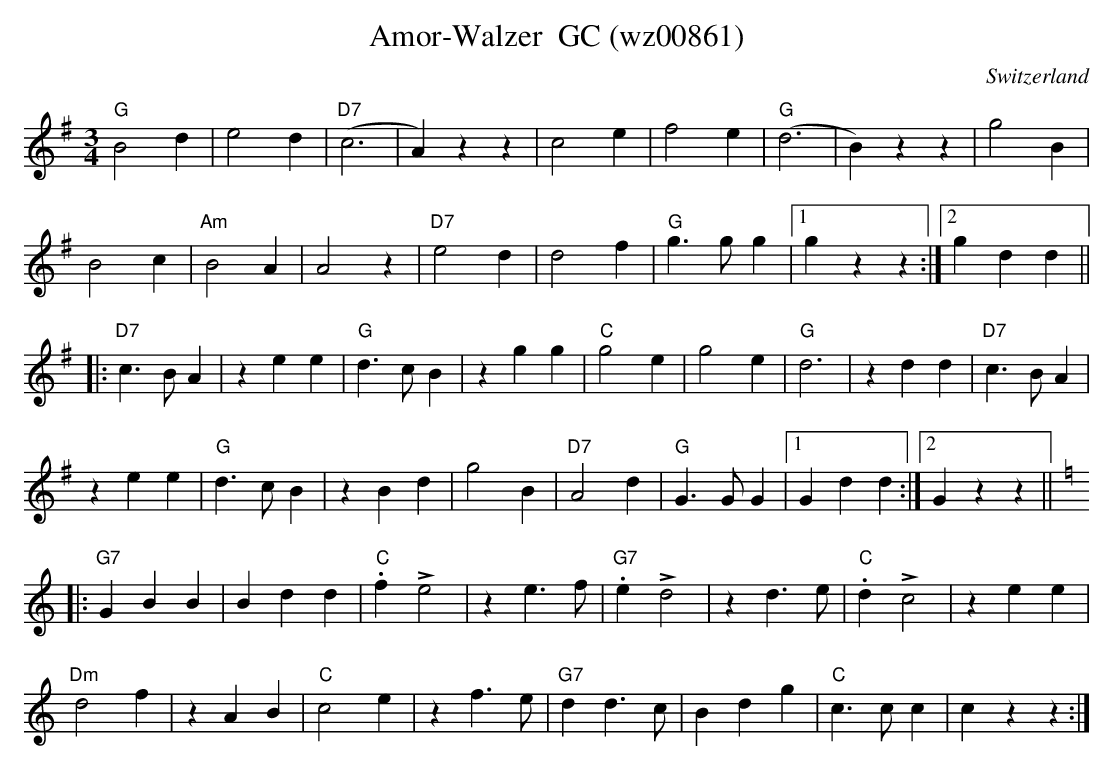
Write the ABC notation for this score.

X:1
T: Amor-Walzer  GC (wz00861)
O:Switzerland
M:3/4
L:1/4
K:G major
"G"B2d | e2d | ("D7"c3 | A)zz | c2e | f2e | ("G"d3 | B)zz | g2B |
B2c | "Am"B2A | A2z | "D7"e2d | d2f | "G"g>gg |1 gzz :|2 gdd ||
|: "D7"c>BA | zee | "G"d>cB | zgg | "C"g2e | g2e | "G"d3 | zdd | "D7"c>BA |
zee | "G"d>c B | zBd | g2B | "D7"A2d | "G"G>GG |1 Gdd :|2 Gzz || [K:C]
|: "G7"GBB | Bdd | "C".f!>!e2 | ze>f | "G7".e!>!d2 | zd>e | "C".d!>!c2 | zee |
"Dm"d2f | zAB | "C"c2e | zf>e | "G7"dd>c | Bdg | "C"c>cc | czz :|
